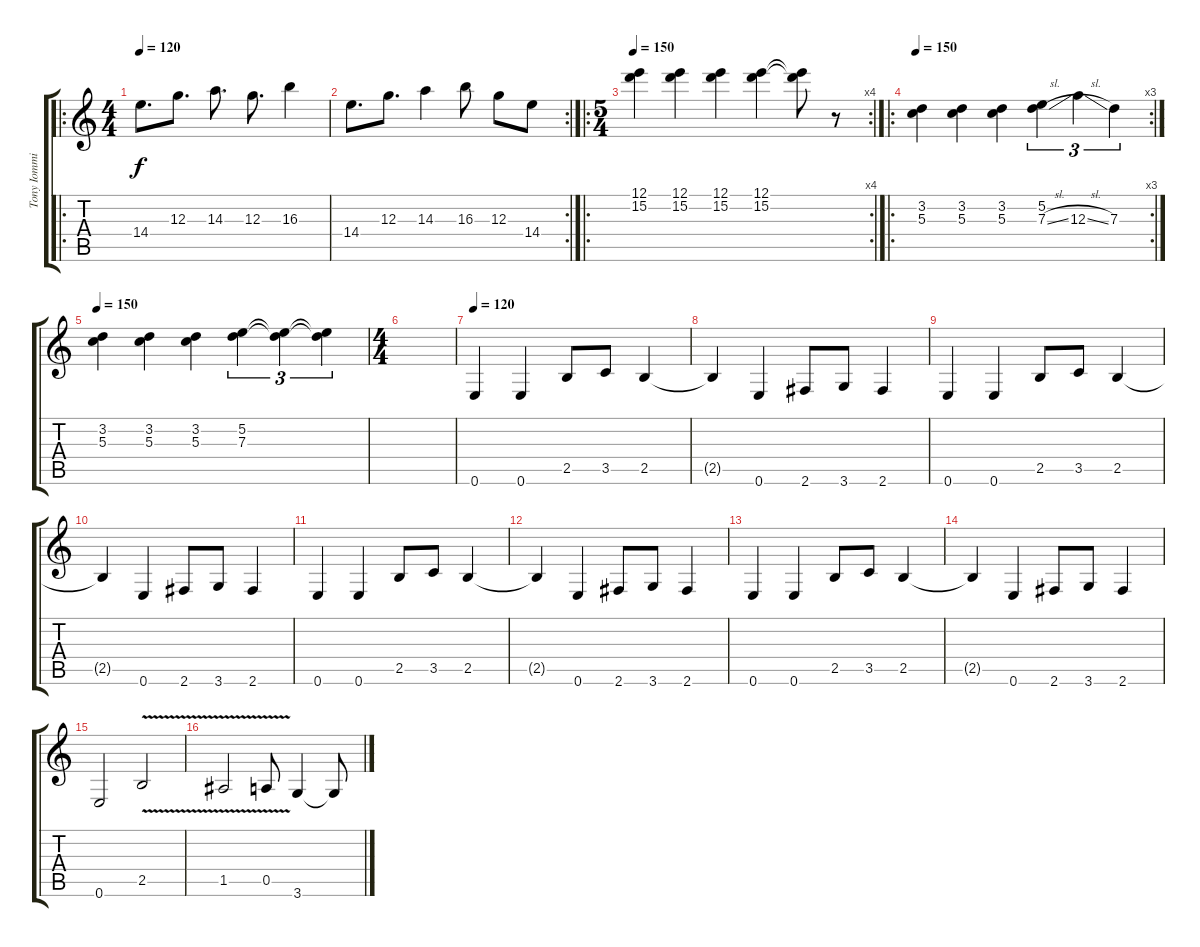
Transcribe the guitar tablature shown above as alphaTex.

\track ("Tony Iommi" "Tony Iommi") {instrument distortionguitar}
\staff {score tabs}
\tuning (E4 B3 G3 D3 A2 E2) {hide}
\ro
\ts (4 4)
\tempo 120
\clef g2
\ks c
14.4.8{d dy f} 12.3.8{d} 14.3.8{d} 12.3.8{d} 16.3.4 |
\rc 2
14.4.8{d} 12.3.8{d} 14.3.4 16.3.8 12.3.8 14.4.8 |
\ro
\rc 4
\ts (5 4)
\tempo 150
(12.1 15.2).4 (12.1 15.2).4 (12.1 15.2).4 (12.1 15.2).4 (12.1{t} 15.2{t}).8 r.8 |
\ro
\rc 3
\tempo 150
(3.2 5.3).4 (3.2 5.3).4 (3.2 5.3).4 (5.2 7.3{sl}).4{tu (3 2)} 12.3{sl}.4{tu (3 2)} 7.3.4{tu (3 2)} |
\tempo 150
(3.2 5.3).4 (3.2 5.3).4 (3.2 5.3).4 (5.2 7.3).4{tu (3 2)} (5.2{t} 7.3{t}).4{tu (3 2)} (5.2{t} 7.3{t}).4{tu (3 2)} |
\ts (4 4)
|
\tempo 120
0.6.4 0.6.4 2.5.8 3.5.8 2.5.4 |
2.5{t}.4 0.6.4 2.6.8 3.6.8 2.6.4 |
0.6.4 0.6.4 2.5.8 3.5.8 2.5.4 |
2.5{t}.4 0.6.4 2.6.8 3.6.8 2.6.4 |
0.6.4 0.6.4 2.5.8 3.5.8 2.5.4 |
2.5{t}.4 0.6.4 2.6.8 3.6.8 2.6.4 |
0.6.4 0.6.4 2.5.8 3.5.8 2.5.4 |
2.5{t}.4 0.6.4 2.6.8 3.6.8 2.6.4 |
0.6.2 2.5{v}.2 |
1.5{v}.2 0.5{v}.8 3.6.4 3.6{t}.8
